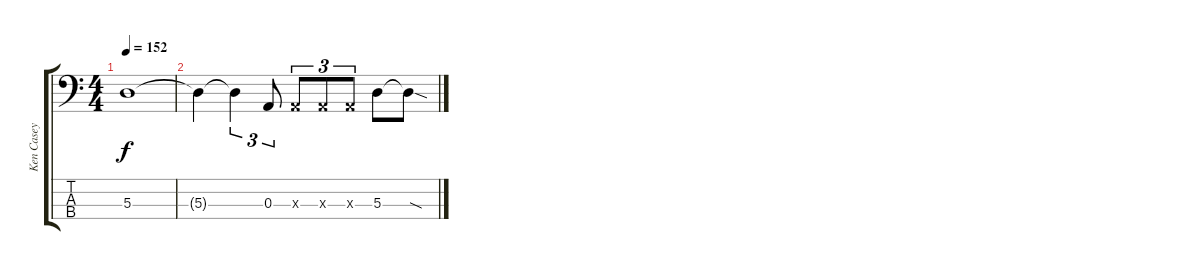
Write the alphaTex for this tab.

\track ("Ken Casey (Bass Guitar)" "Ken Casey ") {instrument electricbasspick}
\staff {score tabs}
\tuning (G2 D2 A1 E1) {hide}
\ts (4 4)
\tempo 152
\clef f4
\ks c
5.3{t}.1{dy f} |
5.3{t}.4 5.3{t}.4{tu (3 2)} 0.3.8{tu (3 2)} 0.3{x}.8{tu (3 2)} 0.3{x}.8{tu (3 2)} 0.3{x}.8{tu (3 2)} 5.3.8 5.3{sod t}.8
